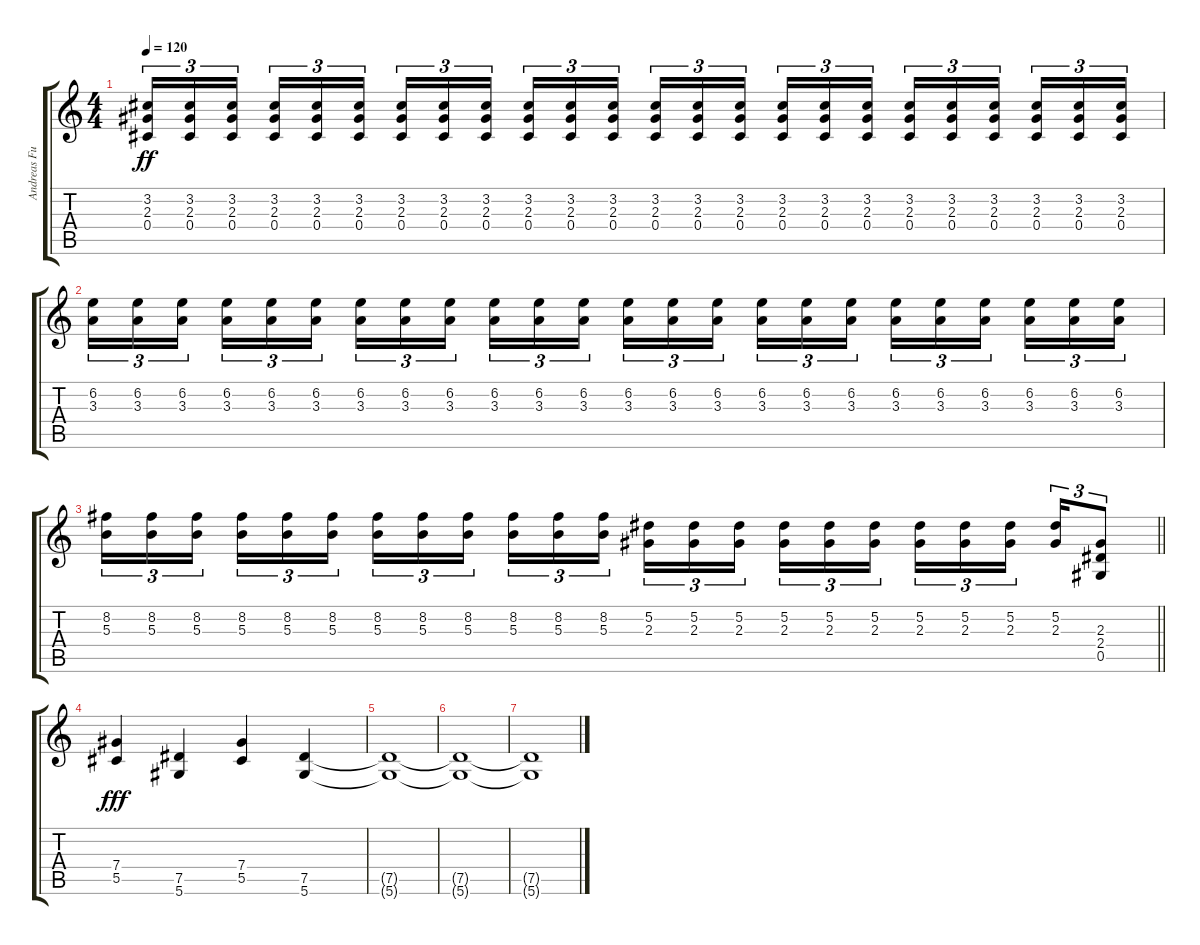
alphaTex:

\track ("Andreas Fullmestad (D# Tuning)" "Andreas Fu") {instrument distortionguitar}
\staff {score tabs}
\tuning (Eb4 Bb3 Gb3 Db3 Ab2 Eb2) {hide}
\ts (4 4)
\tempo 120
\clef g2
\ks c
(3.2 2.3 0.4).16{tu (3 2) dy ff} (3.2 2.3 0.4).16{tu (3 2)} (3.2 2.3 0.4).16{tu (3 2) beam splitsecondary} (3.2 2.3 0.4).16{tu (3 2)} (3.2 2.3 0.4).16{tu (3 2)} (3.2 2.3 0.4).16{tu (3 2)} (3.2 2.3 0.4).16{tu (3 2)} (3.2 2.3 0.4).16{tu (3 2)} (3.2 2.3 0.4).16{tu (3 2) beam splitsecondary} (3.2 2.3 0.4).16{tu (3 2)} (3.2 2.3 0.4).16{tu (3 2)} (3.2 2.3 0.4).16{tu (3 2)} (3.2 2.3 0.4).16{tu (3 2)} (3.2 2.3 0.4).16{tu (3 2)} (3.2 2.3 0.4).16{tu (3 2) beam splitsecondary} (3.2 2.3 0.4).16{tu (3 2)} (3.2 2.3 0.4).16{tu (3 2)} (3.2 2.3 0.4).16{tu (3 2)} (3.2 2.3 0.4).16{tu (3 2)} (3.2 2.3 0.4).16{tu (3 2)} (3.2 2.3 0.4).16{tu (3 2) beam splitsecondary} (3.2 2.3 0.4).16{tu (3 2)} (3.2 2.3 0.4).16{tu (3 2)} (3.2 2.3 0.4).16{tu (3 2)} |
(6.2 3.3).16{tu (3 2)} (6.2 3.3).16{tu (3 2)} (6.2 3.3).16{tu (3 2) beam splitsecondary} (6.2 3.3).16{tu (3 2)} (6.2 3.3).16{tu (3 2)} (6.2 3.3).16{tu (3 2)} (6.2 3.3).16{tu (3 2)} (6.2 3.3).16{tu (3 2)} (6.2 3.3).16{tu (3 2) beam splitsecondary} (6.2 3.3).16{tu (3 2)} (6.2 3.3).16{tu (3 2)} (6.2 3.3).16{tu (3 2)} (6.2 3.3).16{tu (3 2)} (6.2 3.3).16{tu (3 2)} (6.2 3.3).16{tu (3 2) beam splitsecondary} (6.2 3.3).16{tu (3 2)} (6.2 3.3).16{tu (3 2)} (6.2 3.3).16{tu (3 2)} (6.2 3.3).16{tu (3 2)} (6.2 3.3).16{tu (3 2)} (6.2 3.3).16{tu (3 2) beam splitsecondary} (6.2 3.3).16{tu (3 2)} (6.2 3.3).16{tu (3 2)} (6.2 3.3).16{tu (3 2)} |
\barLineRight lightlight
(8.2 5.3).16{tu (3 2)} (8.2 5.3).16{tu (3 2)} (8.2 5.3).16{tu (3 2) beam splitsecondary} (8.2 5.3).16{tu (3 2)} (8.2 5.3).16{tu (3 2)} (8.2 5.3).16{tu (3 2)} (8.2 5.3).16{tu (3 2)} (8.2 5.3).16{tu (3 2)} (8.2 5.3).16{tu (3 2) beam splitsecondary} (8.2 5.3).16{tu (3 2)} (8.2 5.3).16{tu (3 2)} (8.2 5.3).16{tu (3 2)} (5.2 2.3).16{tu (3 2)} (5.2 2.3).16{tu (3 2)} (5.2 2.3).16{tu (3 2) beam splitsecondary} (5.2 2.3).16{tu (3 2)} (5.2 2.3).16{tu (3 2)} (5.2 2.3).16{tu (3 2)} (5.2 2.3).16{tu (3 2)} (5.2 2.3).16{tu (3 2)} (5.2 2.3).16{tu (3 2) beam splitsecondary} (5.2 2.3).16{tu (3 2)} (2.3 2.4 0.5).8{tu (3 2)} |
(7.4 5.5).4{dy fff} (7.5 5.6).4 (7.4 5.5).4 (7.5 5.6).4 |
(7.5{t} 5.6{t}).1 |
(7.5{t} 5.6{t}).1 |
(7.5{t} 5.6{t}).1
